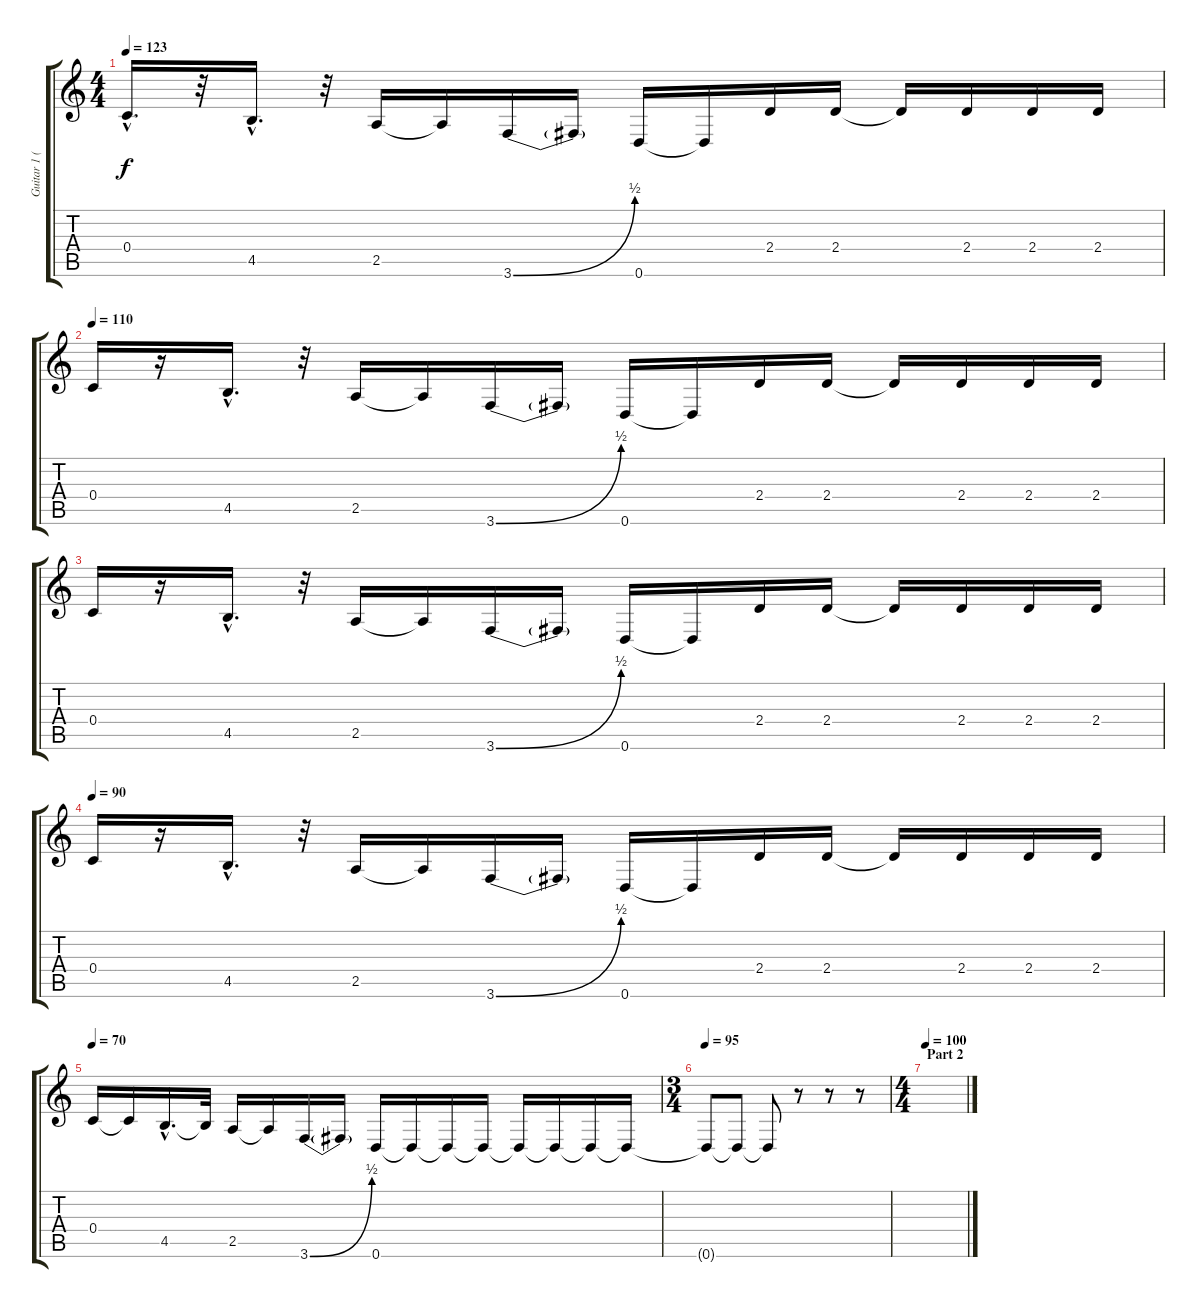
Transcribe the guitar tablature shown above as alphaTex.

\track ("Guitar 1 (Part 1 and 3)" "Guitar 1 (") {instrument distortionguitar}
\staff {score tabs}
\tuning (D4 A3 F3 C3 G2 D2) {hide}
\ts (4 4)
\tempo 123
\clef g2
\ks c
0.4{hac}.16{d dy f} r.32 4.5{hac}.16{d} r.32 2.5.16 2.5{t}.16 3.6{be (bend 0 0 60 2)}.16 3.6{t}.16 0.6.16 0.6{t}.16 2.4.16 2.4.16 2.4{t}.16 2.4.16 2.4.16 2.4.16 |
\tempo 110
0.4.16 r.16 4.5{hac}.16{d} r.32 2.5.16 2.5{t}.16 3.6{be (bend 0 0 60 2)}.16 3.6{t}.16 0.6.16 0.6{t}.16 2.4.16 2.4.16 2.4{t}.16 2.4.16 2.4.16 2.4.16 |
0.4.16 r.16 4.5{hac}.16{d} r.32 2.5.16 2.5{t}.16 3.6{be (bend 0 0 60 2)}.16 3.6{t}.16 0.6.16 0.6{t}.16 2.4.16 2.4.16 2.4{t}.16 2.4.16 2.4.16 2.4.16 |
\tempo 90
0.4.16 r.16 4.5{hac}.16{d} r.32 2.5.16 2.5{t}.16 3.6{be (bend 0 0 60 2)}.16 3.6{t}.16 0.6.16 0.6{t}.16 2.4.16 2.4.16 2.4{t}.16 2.4.16 2.4.16 2.4.16 |
\tempo 70
0.4.16 0.4{t}.16 4.5{hac}.16{d} 4.5{t}.32 2.5.16 2.5{t}.16 3.6{be (bend 0 0 60 2)}.16 3.6{t}.16 0.6.16 0.6{t}.16 0.6{t}.16 0.6{t}.16 0.6{t}.16 0.6{t}.16 0.6{t}.16 0.6{t}.16 |
\ts (3 4)
\tempo 95
0.6{t}.8 0.6{t}.8 0.6{t}.8 r.8 r.8 r.8 |
\ts (4 4)
\section ("" "Part 2")
\tempo 100
